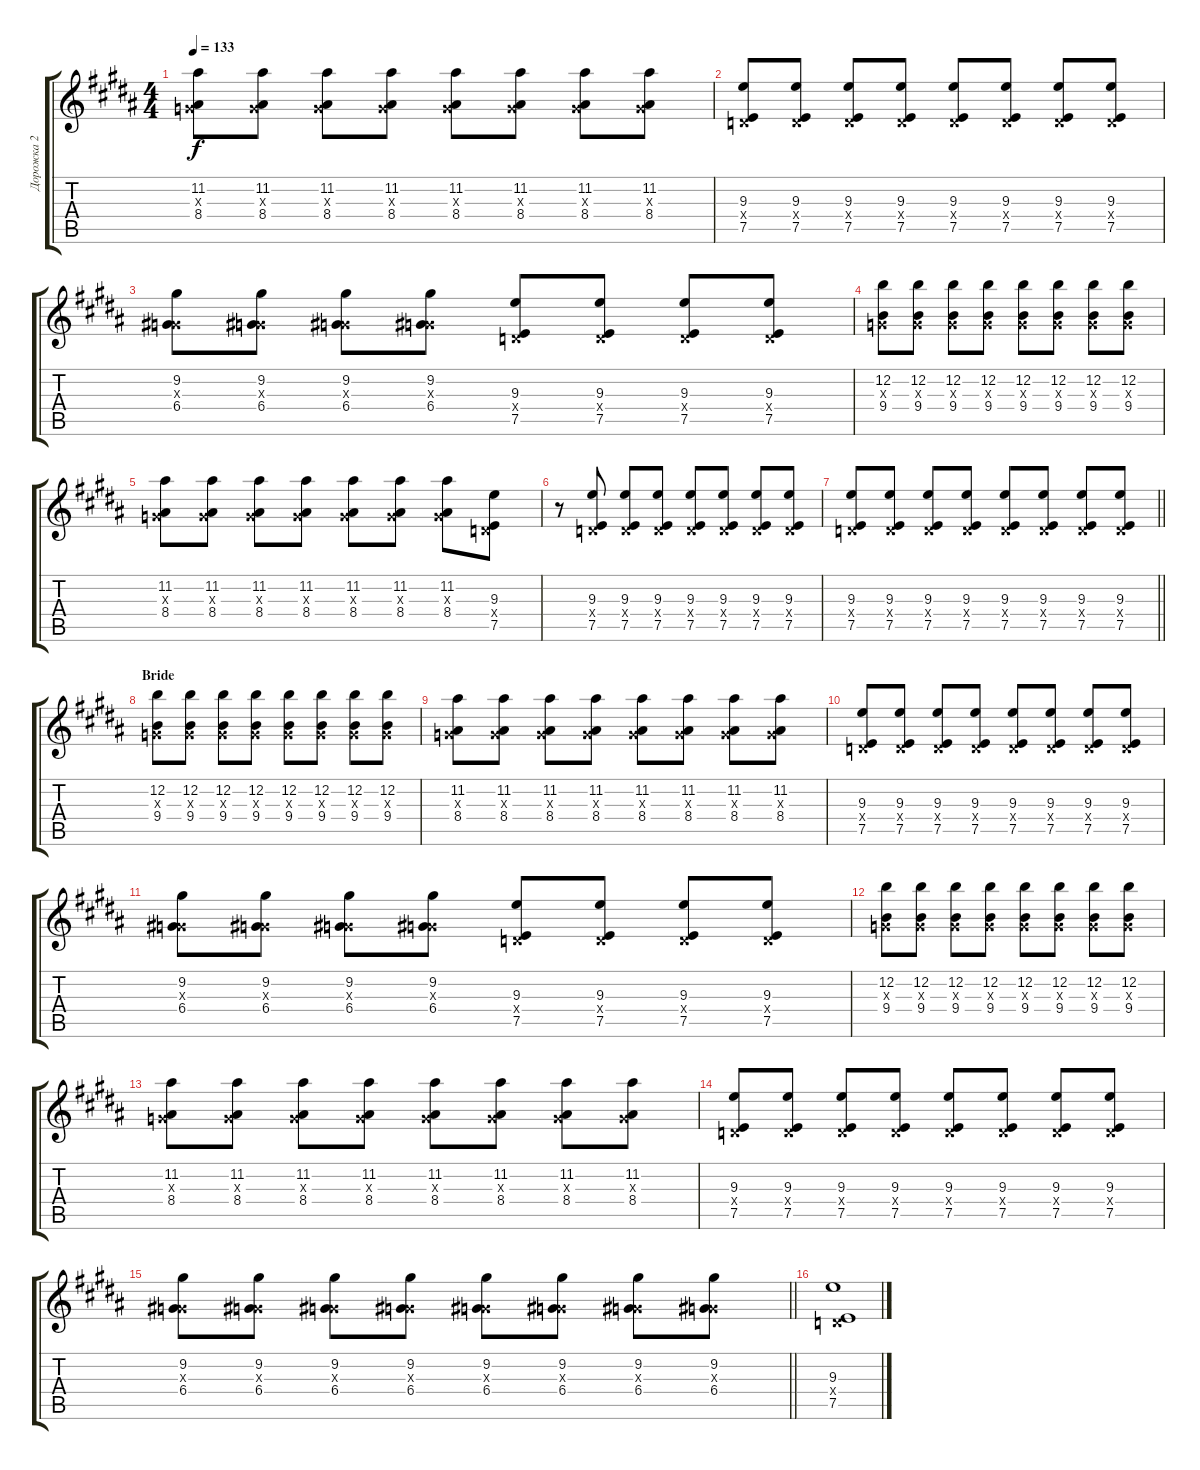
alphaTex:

\track ("Дорожка 2" "Дорожка 2") {instrument distortionguitar}
\staff {score tabs}
\tuning (E4 B3 G3 D3 A2 E2) {hide}
\ts (4 4)
\tempo 133
\clef g2
\ks b
(11.2 0.3{x} 8.4).8{dy f} (11.2 0.3{x} 8.4).8 (11.2 0.3{x} 8.4).8 (11.2 0.3{x} 8.4).8 (11.2 0.3{x} 8.4).8 (11.2 0.3{x} 8.4).8 (11.2 0.3{x} 8.4).8 (11.2 0.3{x} 8.4).8 |
(9.3 0.4{x} 7.5).8 (9.3 0.4{x} 7.5).8 (9.3 0.4{x} 7.5).8 (9.3 0.4{x} 7.5).8 (9.3 0.4{x} 7.5).8 (9.3 0.4{x} 7.5).8 (9.3 0.4{x} 7.5).8 (9.3 0.4{x} 7.5).8 |
(9.2 0.3{x} 6.4).8 (9.2 0.3{x} 6.4).8 (9.2 0.3{x} 6.4).8 (9.2 0.3{x} 6.4).8 (9.3 0.4{x} 7.5).8 (9.3 0.4{x} 7.5).8 (9.3 0.4{x} 7.5).8 (9.3 0.4{x} 7.5).8 |
(12.2 0.3{x} 9.4).8 (12.2 0.3{x} 9.4).8 (12.2 0.3{x} 9.4).8 (12.2 0.3{x} 9.4).8 (12.2 0.3{x} 9.4).8 (12.2 0.3{x} 9.4).8 (12.2 0.3{x} 9.4).8 (12.2 0.3{x} 9.4).8 |
(11.2 0.3{x} 8.4).8 (11.2 0.3{x} 8.4).8 (11.2 0.3{x} 8.4).8 (11.2 0.3{x} 8.4).8 (11.2 0.3{x} 8.4).8 (11.2 0.3{x} 8.4).8 (11.2 0.3{x} 8.4).8 (9.3 0.4{x} 7.5).8 |
r.8 (9.3 0.4{x} 7.5).8 (9.3 0.4{x} 7.5).8 (9.3 0.4{x} 7.5).8 (9.3 0.4{x} 7.5).8 (9.3 0.4{x} 7.5).8 (9.3 0.4{x} 7.5).8 (9.3 0.4{x} 7.5).8 |
\barLineRight lightlight
(9.3 0.4{x} 7.5).8 (9.3 0.4{x} 7.5).8 (9.3 0.4{x} 7.5).8 (9.3 0.4{x} 7.5).8 (9.3 0.4{x} 7.5).8 (9.3 0.4{x} 7.5).8 (9.3 0.4{x} 7.5).8 (9.3 0.4{x} 7.5).8 |
\section ("" "Bride")
(12.2 0.3{x} 9.4).8 (12.2 0.3{x} 9.4).8 (12.2 0.3{x} 9.4).8 (12.2 0.3{x} 9.4).8 (12.2 0.3{x} 9.4).8 (12.2 0.3{x} 9.4).8 (12.2 0.3{x} 9.4).8 (12.2 0.3{x} 9.4).8 |
(11.2 0.3{x} 8.4).8 (11.2 0.3{x} 8.4).8 (11.2 0.3{x} 8.4).8 (11.2 0.3{x} 8.4).8 (11.2 0.3{x} 8.4).8 (11.2 0.3{x} 8.4).8 (11.2 0.3{x} 8.4).8 (11.2 0.3{x} 8.4).8 |
(9.3 0.4{x} 7.5).8 (9.3 0.4{x} 7.5).8 (9.3 0.4{x} 7.5).8 (9.3 0.4{x} 7.5).8 (9.3 0.4{x} 7.5).8 (9.3 0.4{x} 7.5).8 (9.3 0.4{x} 7.5).8 (9.3 0.4{x} 7.5).8 |
(9.2 0.3{x} 6.4).8 (9.2 0.3{x} 6.4).8 (9.2 0.3{x} 6.4).8 (9.2 0.3{x} 6.4).8 (9.3 0.4{x} 7.5).8 (9.3 0.4{x} 7.5).8 (9.3 0.4{x} 7.5).8 (9.3 0.4{x} 7.5).8 |
(12.2 0.3{x} 9.4).8 (12.2 0.3{x} 9.4).8 (12.2 0.3{x} 9.4).8 (12.2 0.3{x} 9.4).8 (12.2 0.3{x} 9.4).8 (12.2 0.3{x} 9.4).8 (12.2 0.3{x} 9.4).8 (12.2 0.3{x} 9.4).8 |
(11.2 0.3{x} 8.4).8 (11.2 0.3{x} 8.4).8 (11.2 0.3{x} 8.4).8 (11.2 0.3{x} 8.4).8 (11.2 0.3{x} 8.4).8 (11.2 0.3{x} 8.4).8 (11.2 0.3{x} 8.4).8 (11.2 0.3{x} 8.4).8 |
(9.3 0.4{x} 7.5).8 (9.3 0.4{x} 7.5).8 (9.3 0.4{x} 7.5).8 (9.3 0.4{x} 7.5).8 (9.3 0.4{x} 7.5).8 (9.3 0.4{x} 7.5).8 (9.3 0.4{x} 7.5).8 (9.3 0.4{x} 7.5).8 |
\barLineRight lightlight
(9.2 0.3{x} 6.4).8 (9.2 0.3{x} 6.4).8 (9.2 0.3{x} 6.4).8 (9.2 0.3{x} 6.4).8 (9.2 0.3{x} 6.4).8 (9.2 0.3{x} 6.4).8 (9.2 0.3{x} 6.4).8 (9.2 0.3{x} 6.4).8 |
(9.3 0.4{x} 7.5).1
